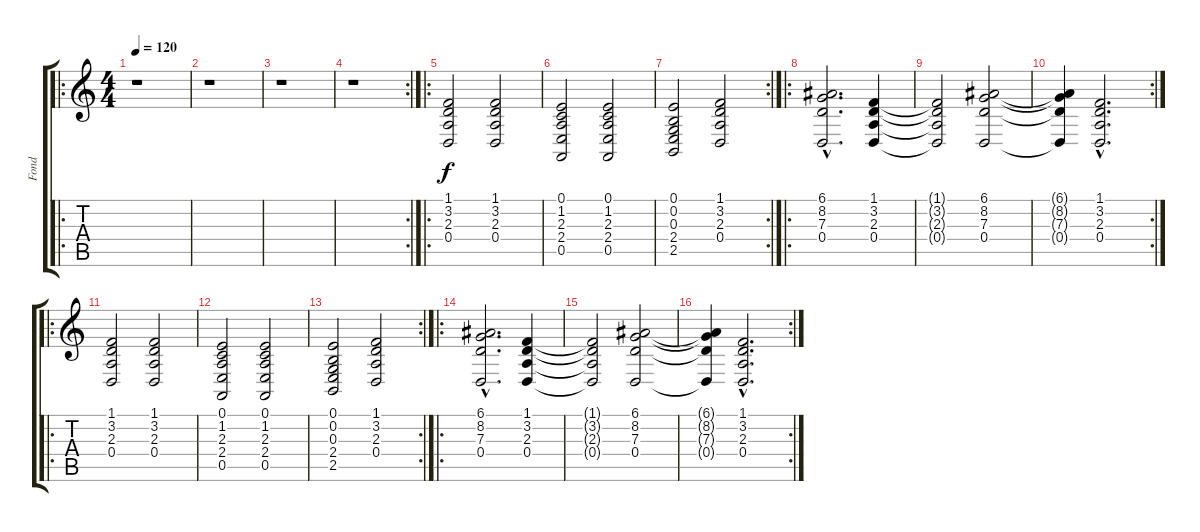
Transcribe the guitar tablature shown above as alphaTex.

\track ("Fond" "Fond") {instrument synthstrings2}
\staff {score tabs}
\tuning (E4 B3 G3 D3 A2 E2) {hide}
\ro
\ts (4 4)
\tempo 120
\clef g2
\ks c
r.1{dy f instrument synthstrings2} |
r.1 |
r.1 |
\rc 2
r.1 |
\ro
(1.1 3.2 2.3 0.4).2 (1.1 3.2 2.3 0.4).2 |
(0.1 1.2 2.3 2.4 0.5).2 (0.1 1.2 2.3 2.4 0.5).2 |
\rc 2
(0.1 0.2 0.3 2.4 2.5).2 (1.1 3.2 2.3 0.4).2 |
\ro
(6.1{hac} 8.2{hac} 7.3{hac} 0.4{hac}).2{d} (1.1 3.2 2.3 0.4).4 |
(1.1{t} 3.2{t} 2.3{t} 0.4{t}).2 (6.1 8.2 7.3 0.4).2 |
\rc 2
(6.1{t} 8.2{t} 7.3{t} 0.4{t}).4 (1.1{hac} 3.2{hac} 2.3{hac} 0.4{hac}).2{d} |
\ro
(1.1 3.2 2.3 0.4).2 (1.1 3.2 2.3 0.4).2 |
(0.1 1.2 2.3 2.4 0.5).2 (0.1 1.2 2.3 2.4 0.5).2 |
\rc 2
(0.1 0.2 0.3 2.4 2.5).2 (1.1 3.2 2.3 0.4).2 |
\ro
(6.1{hac} 8.2{hac} 7.3{hac} 0.4{hac}).2{d} (1.1 3.2 2.3 0.4).4 |
(1.1{t} 3.2{t} 2.3{t} 0.4{t}).2 (6.1 8.2 7.3 0.4).2 |
\rc 2
(6.1{t} 8.2{t} 7.3{t} 0.4{t}).4 (1.1{hac} 3.2{hac} 2.3{hac} 0.4{hac}).2{d}
